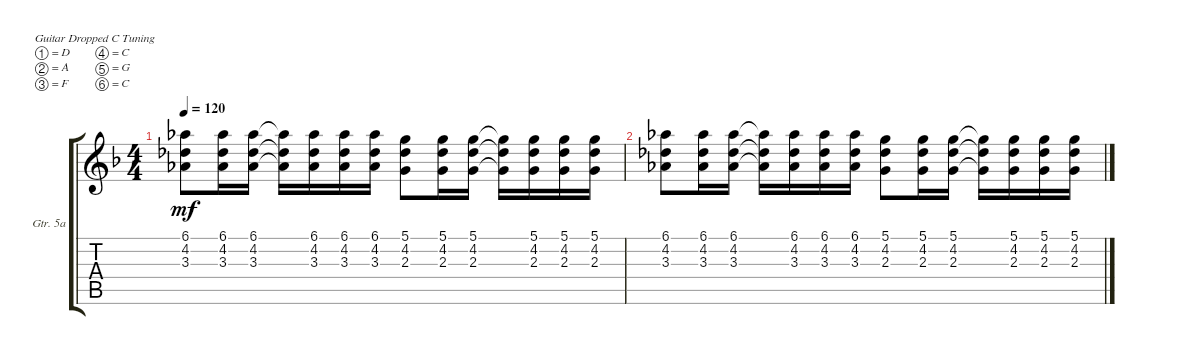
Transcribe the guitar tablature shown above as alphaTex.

\defaultSystemsLayout 4
\bracketExtendMode groupsimilarinstruments
\firstSystemTrackNameOrientation horizontal
\otherSystemsTrackNameOrientation horizontal
\track ("Electric Guitar" "Gtr. 5a") {instrument electricguitarclean}
\staff {score tabs}
\tuning (D4 A3 F3 C3 G2 C2)
\ts (4 4)
\tempo 120
\clef g2
\ks f
(6.1 4.2 3.3).8{dy mf} (6.1 4.2 3.3).16 (6.1 4.2 3.3).16 (3.3{t} 4.2{t} 6.1{t}).16 (6.1 4.2 3.3).16 (6.1 4.2 3.3).16 (6.1 4.2 3.3).16 (5.1 4.2 2.3).8 (5.1 4.2 2.3).16 (5.1 4.2 2.3).16 (2.3{t} 4.2{t} 5.1{t}).16 (5.1 2.3 4.2).16 (5.1 2.3 4.2).16 (5.1 4.2 2.3).16 |
(6.1 4.2 3.3).8 (6.1 4.2 3.3).16 (6.1 4.2 3.3).16 (3.3{t} 4.2{t} 6.1{t}).16 (6.1 4.2 3.3).16 (6.1 4.2 3.3).16 (6.1 4.2 3.3).16 (5.1 4.2 2.3).8 (5.1 4.2 2.3).16 (5.1 4.2 2.3).16 (2.3{t} 4.2{t} 5.1{t}).16 (5.1 2.3 4.2).16 (5.1 2.3 4.2).16 (5.1 4.2 2.3).16
